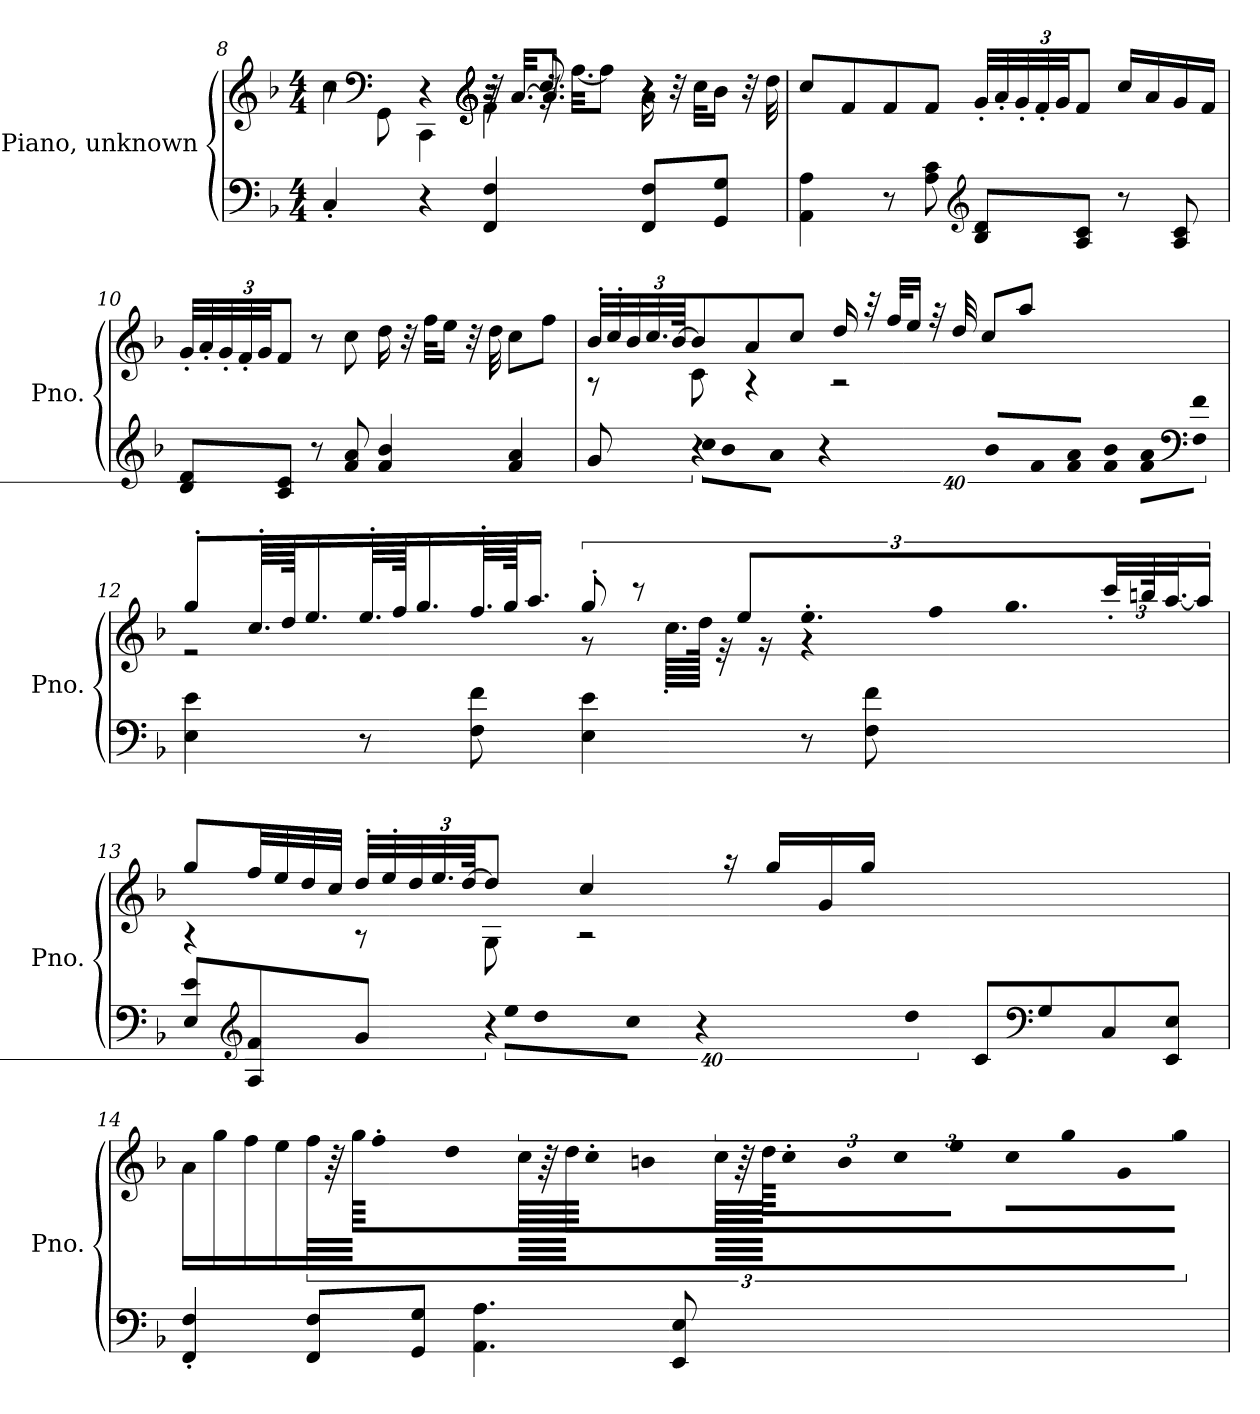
**kern	**kern
*part1	*part1
*staff2	*staff1
*I"Piano, unknown	*
*I'Pno.	*
!!LO:LB:g=z
*clefF4	*clefG2
*k[b-]	*k[b-]
*M4/4	*M4/4
=8	=8
*	*^
*	*	*^
*	*	*	*^
4C'/	2r	4cc\	2r	8r
*	*clefF4	*	*	*
.	.	.	.	8GG\
4r	.	4r	.	4CC\
*	*clefG2	*	*	*
4FF/ 4F/	16r	4f\	64r	16r
.	.	.	[32.a/KKL	.
.	8.cc/	.	8.a/J]	64r
.	.	.	.	[32.ff\KKL
.	.	.	.	8ff\J]
8FF/ 8F/L	4r	4r	4r	16a\
.	.	.	.	32r
.	.	.	.	32cc\KLL
8GG/ 8G/J	.	.	.	16b-\JJ
.	.	.	.	32r
.	.	.	.	32dd\
*	*v	*v	*v	*v
=9	=9
4AA\ 4A\	8cc/L
.	8f/
8r	8f/
8A\ 8c\	8f/J
*clefG2	*
8B-/ 8d/L	32g'/LLL
.	32a'/
*	*Xbrackettup
.	48g'/
.	48f'/
.	48g/JJ
8A/ 8c/J	8f/J
8r	16cc/LL
.	16a/
8A/ 8c/	16g/
.	16f/JJ
!!LO:PB:g=z
=10	=10
8B-/ 8d/L	32g'/LLL
.	32a'/
.	48g'/
.	48f'/
.	48g/JJ
8A/ 8c/J	8f/J
8r	8r
8f/ 8a/	8cc\
4f/ 4b-/	16dd\
.	32r
.	32ff\KLL
.	16ee\JJ
.	32r
.	32dd\
4f/ 4a/	8cc\L
.	8ff\J
=11	=11
*	*^
8g/	32b-'/LLL	8r
.	32cc'/	.
.	48b-/	.
.	48.cc/	.
.	[96b-/JJK	.
!LO:N:vis=64	!	!
960%17r	8b-/]	8c\
!LO:N:vis=32	!	!
640%23cc\LLL	.	.
!LO:N:vis=64	!	!
960%17b-\L	.	.
!LO:N:vis=64	!	!
960%17a\JJJJ	.	.
!LO:N:vis=64	!	!
960%17r	.	.
1920ryy	.	.
!LO:N:vis=64	!	!
960%17b-/KKKL	.	.
8f/	8a/	4r
8f/ 8a/J	8cc/J	.
4f/ 4b-/	16dd/	2r
.	32r	.
.	32ff/KLL	.
.	16ee/JJ	.
.	32r	.
.	32dd/	.
8f\ 8a\L	8cc/L	.
*clefF4	*	*
8F\ 8f\J	8aa/J	.
!!LO:LB:g=z	!!
=12	=12	=12
4E\ 4e\	8gg'/L	2r
.	64.cc'/LLL	.
.	128dd/JJK	.
.	16.ee/	.
8r	64.ee'/LL	.
.	128ff/JJK	.
.	16.gg/	.
8F\ 8f\	64.ff'/LL	.
.	128gg/JJK	.
.	16.aa/JJ	.
*	*brackettup	*
4E\ 4e\	12gg'/	8r
.	12r	.
.	.	64.cc'\LLLL
.	.	128dd\JJJJk
.	.	32r
.	12ee/L	.
.	.	16r
8r	64.ee'/LLL	4r
.	128ff/JJK	.
.	16.gg/	.
*	*Xbrackettup	*
8F\ 8f\	48ccc'/L	.
.	96bbn/K	.
.	[48.aa/J	.
.	16aa/JJ]	.
!!LO:LB:g=z	!!
=13	=13	=13
8E/ 8e/L	8gg/L	4r
*clefG2	*	*
8F/ 8f/	32ff/LL	.
.	32ee/	.
.	32dd/	.
.	32cc/JJJ	.
8g/J	32dd'/LLL	8r
.	32ee'/	.
.	48dd/	.
.	48.ee/	.
.	[96dd/JJK	.
!LO:N:vis=64	!	!
960%17r	8dd/J]	8G\
!LO:N:vis=32	!	!
640%23ee\LLL	.	.
!LO:N:vis=64	!	!
960%17dd\L	.	.
!LO:N:vis=64	!	!
960%17cc\JJJJ	.	.
!LO:N:vis=64	!	!
960%17r	.	.
1920ryy	.	.
!LO:N:vis=64	!	!
960%17dd\	.	.
8c/L	4cc/	2r
*clefF4	*	*
8G/	.	.
8C/	16r	.
.	16gg/LL	.
8EE/ 8E/J	16g/	.
.	16gg/JJ	.
*	*v	*v
!!LO:LB:g=z
=14	=14
4FF/' 4F/'	16a\LL
.	16gg\
.	16ff\
.	16ee\
*	*brackettup
8FF/ 8F/L	96ff\JJkk
.	96r
.	96gg\KLLL
.	32ff'\J
.	16dd\
8GG/ 8G/J	96cc\JJkk
.	96r
.	96dd\KLLL
.	32cc'\J
.	16bn\
4.AA\ 4.A\	96cc\JJkk
.	96r
.	96dd\KLLL
.	32cc'\J
.	16b\
.	16cc\
.	16ee\JJ
.	16cc\LL
.	16gg\
8EE/ 8E/	16g\
.	16gg\JJ
=	=
*-	*-
